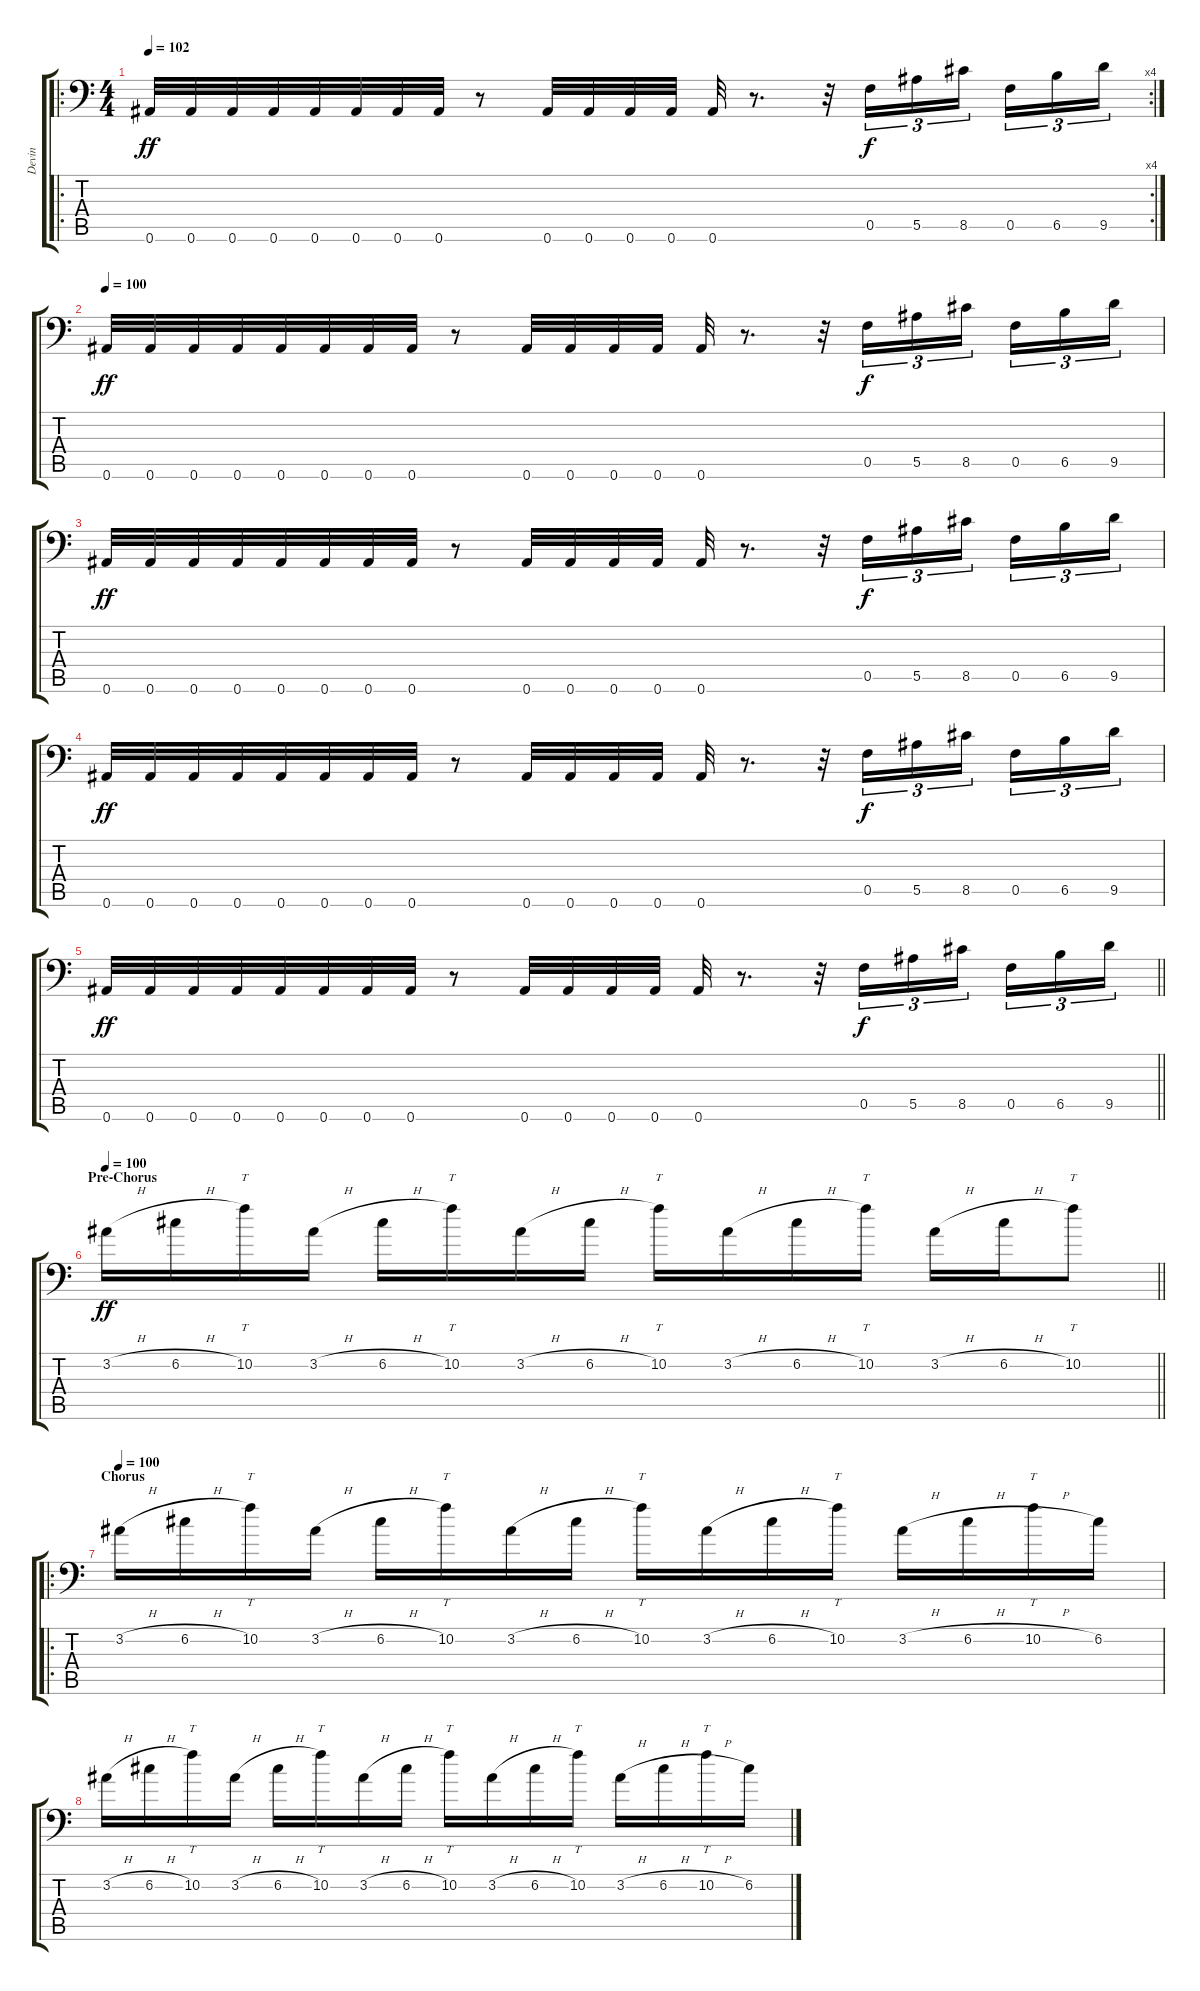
\track ("Devin" "Devin") {instrument distortionguitar}
\staff {score tabs}
\tuning (C4 G3 Eb3 Bb2 F2 Bb1) {hide}
\ro
\rc 4
\ts (4 4)
\tempo 102
\clef f4
\ks c
0.6.32{dy ff} 0.6.32 0.6.32 0.6.32 0.6.32 0.6.32 0.6.32 0.6.32 r.8 0.6.32 0.6.32 0.6.32 0.6.32 0.6.32 r.8{d} r.32 0.5.16{tu (3 2) dy f} 5.5.16{tu (3 2)} 8.5.16{tu (3 2) beam splitsecondary} 0.5.16{tu (3 2)} 6.5.16{tu (3 2)} 9.5.16{tu (3 2)} |
\tempo 100
0.6.32{dy ff} 0.6.32 0.6.32 0.6.32 0.6.32 0.6.32 0.6.32 0.6.32 r.8 0.6.32 0.6.32 0.6.32 0.6.32 0.6.32 r.8{d} r.32 0.5.16{tu (3 2) dy f} 5.5.16{tu (3 2)} 8.5.16{tu (3 2) beam splitsecondary} 0.5.16{tu (3 2)} 6.5.16{tu (3 2)} 9.5.16{tu (3 2)} |
0.6.32{dy ff} 0.6.32 0.6.32 0.6.32 0.6.32 0.6.32 0.6.32 0.6.32 r.8 0.6.32 0.6.32 0.6.32 0.6.32 0.6.32 r.8{d} r.32 0.5.16{tu (3 2) dy f} 5.5.16{tu (3 2)} 8.5.16{tu (3 2) beam splitsecondary} 0.5.16{tu (3 2)} 6.5.16{tu (3 2)} 9.5.16{tu (3 2)} |
0.6.32{dy ff} 0.6.32 0.6.32 0.6.32 0.6.32 0.6.32 0.6.32 0.6.32 r.8 0.6.32 0.6.32 0.6.32 0.6.32 0.6.32 r.8{d} r.32 0.5.16{tu (3 2) dy f} 5.5.16{tu (3 2)} 8.5.16{tu (3 2) beam splitsecondary} 0.5.16{tu (3 2)} 6.5.16{tu (3 2)} 9.5.16{tu (3 2)} |
\barLineRight lightlight
0.6.32{dy ff} 0.6.32 0.6.32 0.6.32 0.6.32 0.6.32 0.6.32 0.6.32 r.8 0.6.32 0.6.32 0.6.32 0.6.32 0.6.32 r.8{d} r.32 0.5.16{tu (3 2) dy f} 5.5.16{tu (3 2)} 8.5.16{tu (3 2) beam splitsecondary} 0.5.16{tu (3 2)} 6.5.16{tu (3 2)} 9.5.16{tu (3 2)} |
\section ("" "Pre-Chorus")
\tempo 100
\barLineRight lightlight
3.2{h}.16{dy ff} 6.2{h}.16 10.2.16{tt} 3.2{h}.16 6.2{h}.16 10.2.16{tt} 3.2{h}.16 6.2{h}.16 10.2.16{tt} 3.2{h}.16 6.2{h}.16 10.2.16{tt} 3.2{h}.16 6.2{h}.16 10.2.8{tt} |
\ro
\section ("" "Chorus")
\tempo 100
3.2{h}.16 6.2{h}.16 10.2.16{tt} 3.2{h}.16 6.2{h}.16 10.2.16{tt} 3.2{h}.16 6.2{h}.16 10.2.16{tt} 3.2{h}.16 6.2{h}.16 10.2.16{tt} 3.2{h}.16 6.2{h}.16 10.2{h}.16{tt} 6.2.16 |
3.2{h}.16 6.2{h}.16 10.2.16{tt} 3.2{h}.16 6.2{h}.16 10.2.16{tt} 3.2{h}.16 6.2{h}.16 10.2.16{tt} 3.2{h}.16 6.2{h}.16 10.2.16{tt} 3.2{h}.16 6.2{h}.16 10.2{h}.16{tt} 6.2.16
